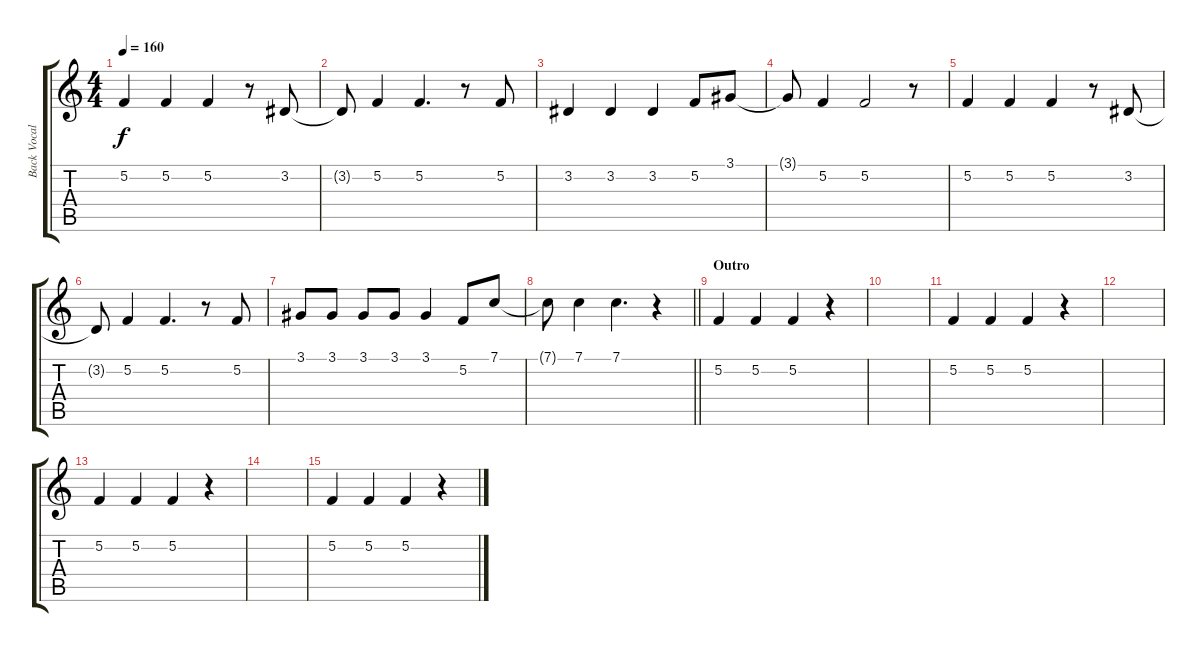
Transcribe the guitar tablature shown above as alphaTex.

\track ("Back Vocals" "Back Vocal") {instrument tenorsax}
\staff {score tabs}
\tuning (F4 C4 Ab3 Eb3 Bb2 F2) {hide}
\ts (4 4)
\tempo 160
\clef g2
\ks c
5.2.4{dy f} 5.2.4 5.2.4 r.8 3.2.8 |
3.2{t}.8 5.2.4 5.2.4{d} r.8 5.2.8 |
3.2.4 3.2.4 3.2.4 5.2.8 3.1.8 |
3.1{t}.8 5.2.4 5.2.2 r.8 |
5.2.4 5.2.4 5.2.4 r.8 3.2.8 |
3.2{t}.8 5.2.4 5.2.4{d} r.8 5.2.8 |
3.1.8 3.1.8 3.1.8 3.1.8 3.1.4 5.2.8 7.1.8 |
\barLineRight lightlight
7.1{t}.8 7.1.4 7.1.4{d} r.4 |
\section ("" "Outro")
5.2.4 5.2.4 5.2.4 r.4 |
|
5.2.4 5.2.4 5.2.4 r.4 |
|
5.2.4 5.2.4 5.2.4 r.4 |
|
5.2.4 5.2.4 5.2.4 r.4
